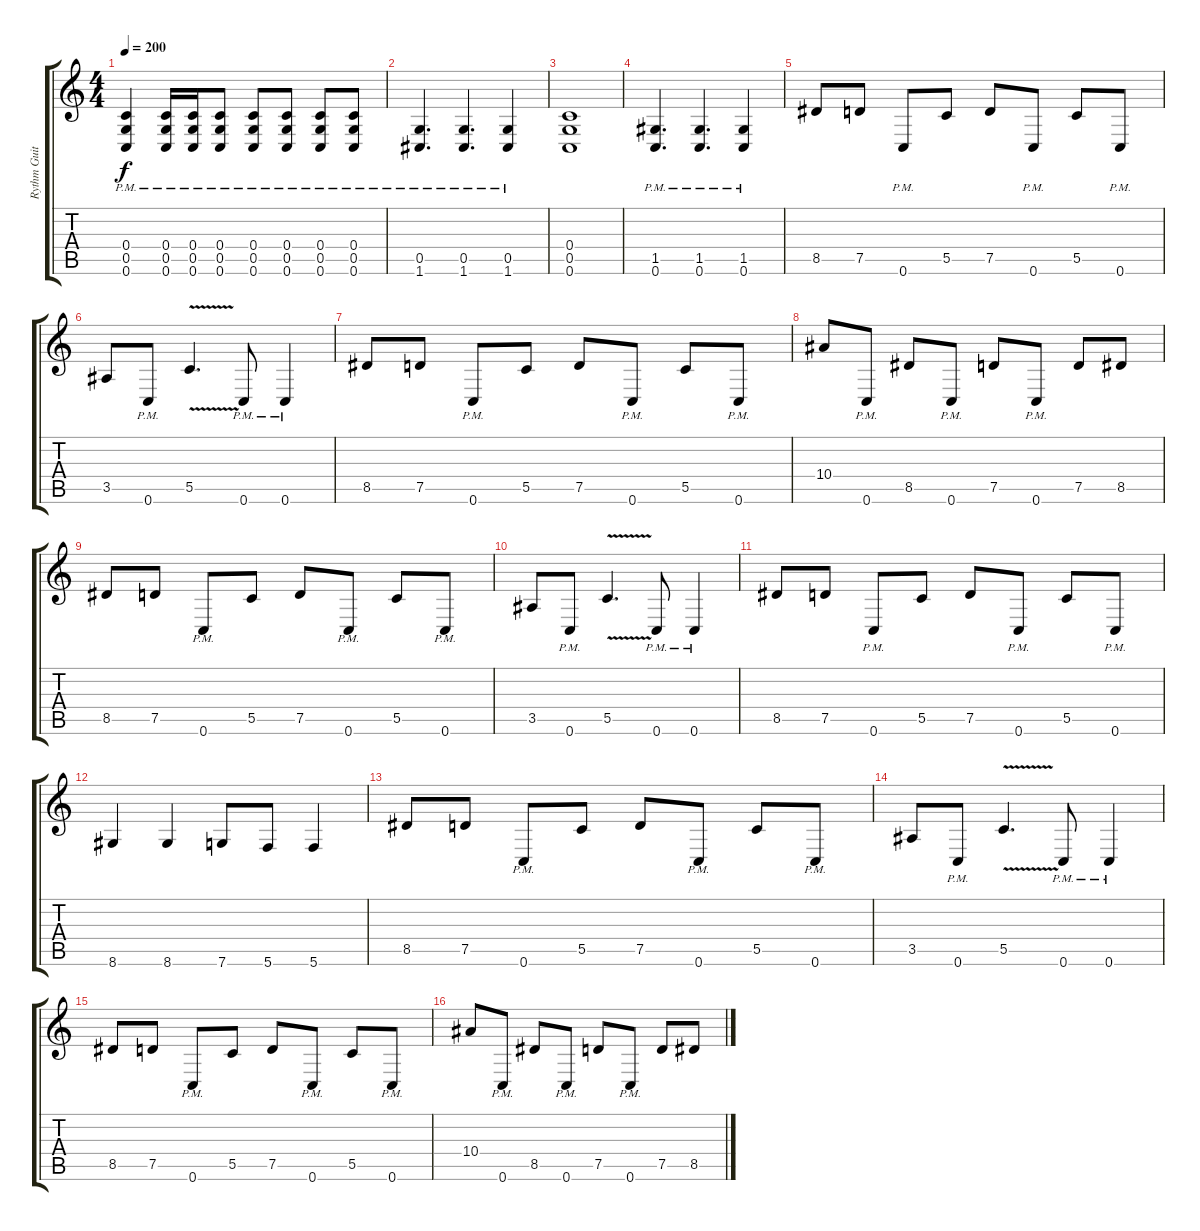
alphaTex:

\track ("Rythm Guitar #2" "Rythm Guit") {instrument distortionguitar}
\staff {score tabs}
\tuning (D4 A3 F3 C3 G2 C2) {hide}
\ts (4 4)
\tempo 200
\clef g2
\ks c
(0.4{pm} 0.5{pm} 0.6{pm}).4{dy f} (0.4{pm} 0.5{pm} 0.6{pm}).16 (0.4{pm} 0.5{pm} 0.6{pm}).16 (0.4{pm} 0.5{pm} 0.6{pm}).8 (0.4{pm} 0.5{pm} 0.6{pm}).8 (0.4{pm} 0.5{pm} 0.6{pm}).8 (0.4{pm} 0.5{pm} 0.6{pm}).8 (0.4{pm} 0.5{pm} 0.6{pm}).8 |
(0.5{pm} 1.6{pm}).4{d} (0.5{pm} 1.6{pm}).4{d} (0.5{pm} 1.6{pm}).4 |
(0.4 0.5 0.6).1 |
(1.5{pm} 0.6{pm}).4{d} (1.5{pm} 0.6{pm}).4{d} (1.5{pm} 0.6{pm}).4 |
8.5.8 7.5.8 0.6{pm}.8 5.5.8 7.5.8 0.6{pm}.8 5.5.8 0.6{pm}.8 |
3.5.8 0.6{pm}.8 5.5{v}.4{d} 0.6{pm}.8 0.6{pm}.4 |
8.5.8 7.5.8 0.6{pm}.8 5.5.8 7.5.8 0.6{pm}.8 5.5.8 0.6{pm}.8 |
10.4.8 0.6{pm}.8 8.5.8 0.6{pm}.8 7.5.8 0.6{pm}.8 7.5.8 8.5.8 |
8.5.8 7.5.8 0.6{pm}.8 5.5.8 7.5.8 0.6{pm}.8 5.5.8 0.6{pm}.8 |
3.5.8 0.6{pm}.8 5.5{v}.4{d} 0.6{pm}.8 0.6{pm}.4 |
8.5.8 7.5.8 0.6{pm}.8 5.5.8 7.5.8 0.6{pm}.8 5.5.8 0.6{pm}.8 |
8.6.4 8.6.4 7.6.8 5.6.8 5.6.4 |
8.5.8 7.5.8 0.6{pm}.8 5.5.8 7.5.8 0.6{pm}.8 5.5.8 0.6{pm}.8 |
3.5.8 0.6{pm}.8 5.5{v}.4{d} 0.6{pm}.8 0.6{pm}.4 |
8.5.8 7.5.8 0.6{pm}.8 5.5.8 7.5.8 0.6{pm}.8 5.5.8 0.6{pm}.8 |
10.4.8 0.6{pm}.8 8.5.8 0.6{pm}.8 7.5.8 0.6{pm}.8 7.5.8 8.5.8
